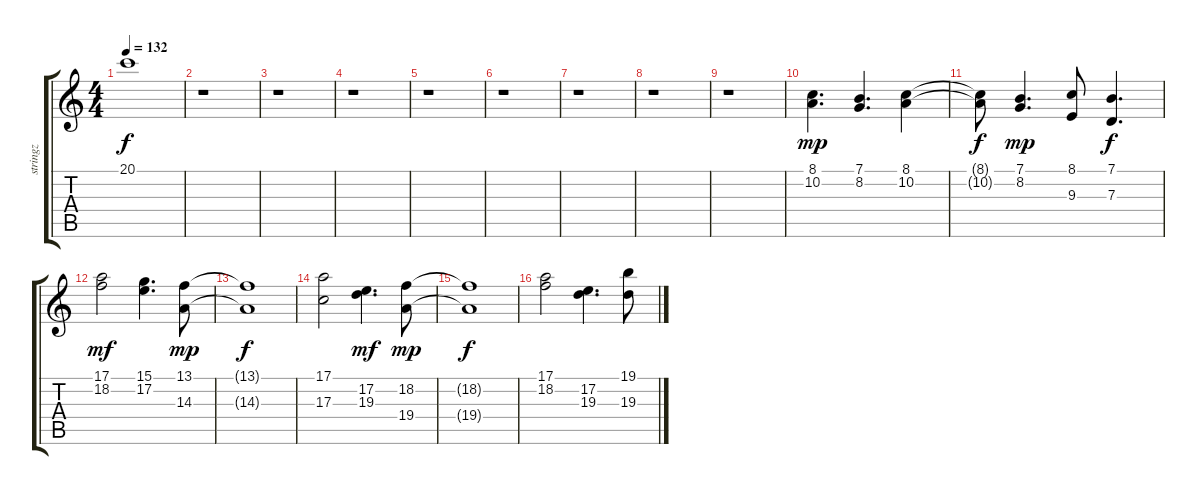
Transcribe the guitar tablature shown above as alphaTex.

\track ("stringz" "stringz") {instrument stringensemble1}
\staff {score tabs}
\tuning (E4 B3 G3 D3 A2 E2) {hide}
\ts (4 4)
\tempo 132
\clef g2
\ks c
20.1{t}.1{dy f} |
r.1 |
r.1 |
r.1 |
r.1 |
r.1 |
r.1 |
r.1 |
r.1 |
(8.1 10.2).4{d dy mp} (7.1 8.2).4{d} (8.1 10.2).4 |
(8.1{t} 10.2{t}).8{dy f} (7.1 8.2).4{d dy mp} (8.1 9.3).8 (7.1 7.3).4{d dy f} |
(17.1 18.2).2{dy mf} (15.1 17.2).4{d} (13.1 14.3).8{dy mp} |
(13.1{t} 14.3{t}).1{dy f} |
(17.1 17.3).2 (17.2 19.3).4{d dy mf} (18.2 19.4).8{dy mp} |
(18.2{t} 19.4{t}).1{dy f} |
(17.1 18.2).2 (17.2 19.3).4{d} (19.1 19.3).8
